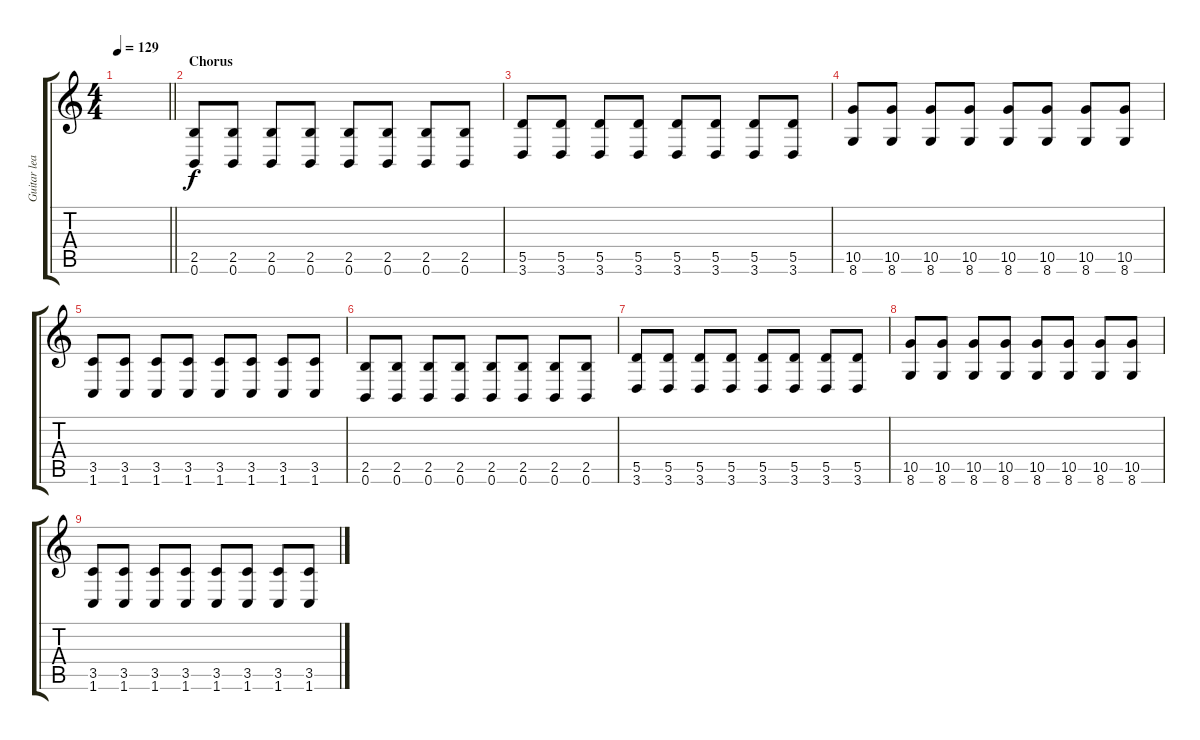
\track ("Guitar lead + rythmic" "Guitar lea") {instrument distortionguitar}
\staff {score tabs}
\tuning (E4 B3 G3 D3 A2 B1) {hide}
\ts (4 4)
\tempo 129
\clef g2
\barLineRight lightlight
\ks c
|
\section ("" "Chorus")
(2.5 0.6).8{balance 8} (2.5 0.6).8 (2.5 0.6).8 (2.5 0.6).8 (2.5 0.6).8 (2.5 0.6).8 (2.5 0.6).8 (2.5 0.6).8 |
(5.5 3.6).8 (5.5 3.6).8 (5.5 3.6).8 (5.5 3.6).8 (5.5 3.6).8 (5.5 3.6).8 (5.5 3.6).8 (5.5 3.6).8 |
(10.5 8.6).8 (10.5 8.6).8 (10.5 8.6).8 (10.5 8.6).8 (10.5 8.6).8 (10.5 8.6).8 (10.5 8.6).8 (10.5 8.6).8 |
(3.5 1.6).8 (3.5 1.6).8 (3.5 1.6).8 (3.5 1.6).8 (3.5 1.6).8 (3.5 1.6).8 (3.5 1.6).8 (3.5 1.6).8 |
(2.5 0.6).8 (2.5 0.6).8 (2.5 0.6).8 (2.5 0.6).8 (2.5 0.6).8 (2.5 0.6).8 (2.5 0.6).8 (2.5 0.6).8 |
(5.5 3.6).8 (5.5 3.6).8 (5.5 3.6).8 (5.5 3.6).8 (5.5 3.6).8 (5.5 3.6).8 (5.5 3.6).8 (5.5 3.6).8 |
(10.5 8.6).8 (10.5 8.6).8 (10.5 8.6).8 (10.5 8.6).8 (10.5 8.6).8 (10.5 8.6).8 (10.5 8.6).8 (10.5 8.6).8 |
(3.5 1.6).8 (3.5 1.6).8 (3.5 1.6).8 (3.5 1.6).8 (3.5 1.6).8 (3.5 1.6).8 (3.5 1.6).8 (3.5 1.6).8
